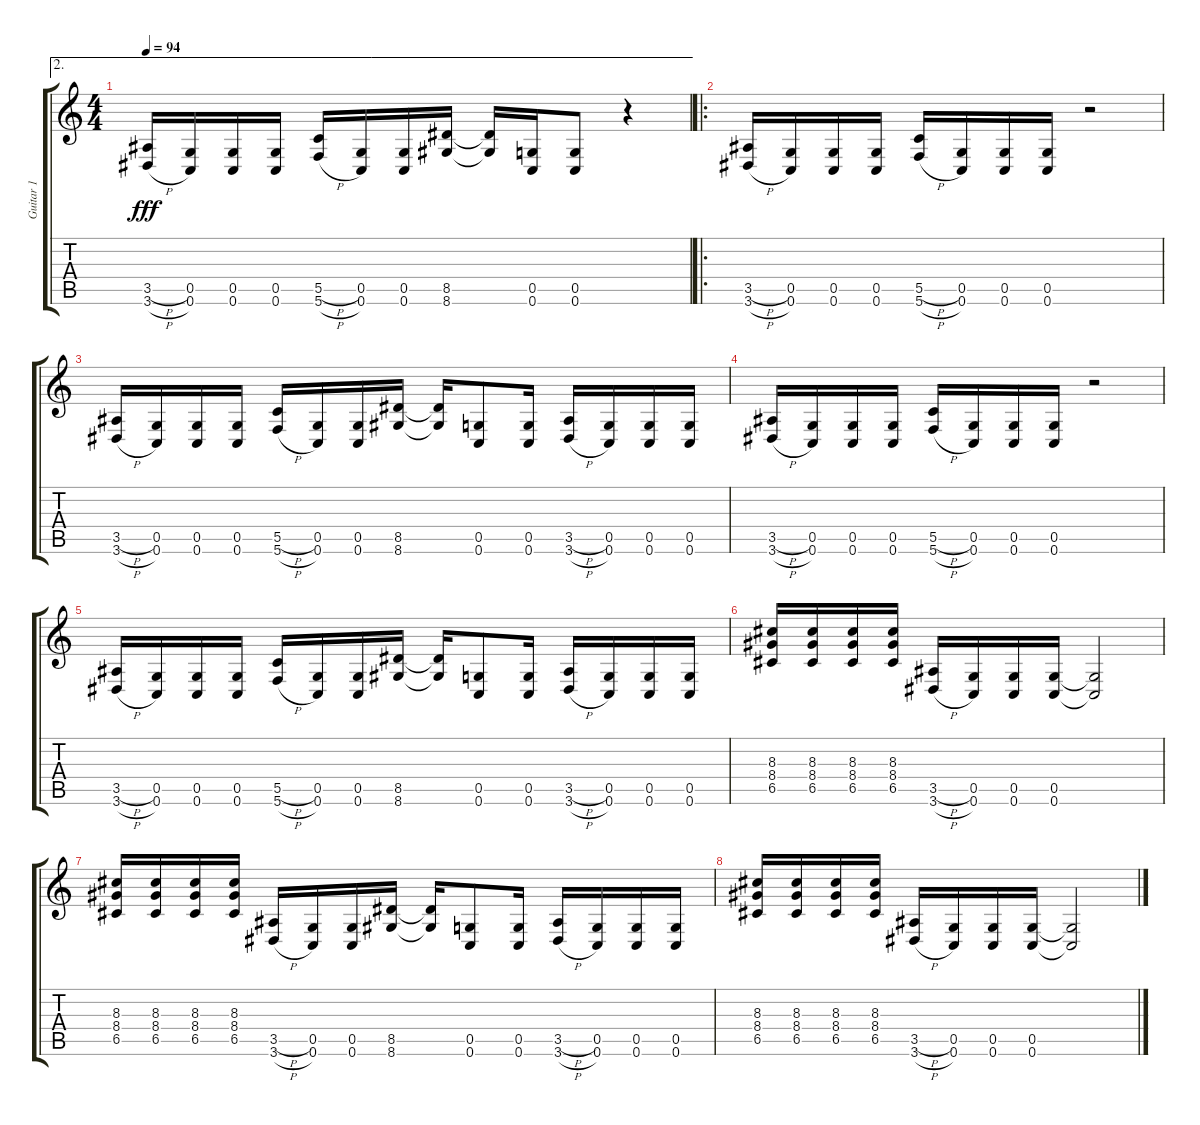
\track ("Guitar 1" "Guitar 1") {instrument distortionguitar}
\staff {score tabs}
\tuning (D4 A3 F3 C3 G2 C2) {hide}
\ae 2
\ts (4 4)
\tempo 94
\clef g2
\ks c
(3.5{h} 3.6{h}).16{dy fff} (0.5 0.6).16 (0.5 0.6).16 (0.5 0.6).16 (5.5{h} 5.6{h}).16 (0.5 0.6).16 (0.5 0.6).16 (8.5 8.6).16 (8.5{t} 8.6{t}).16 (0.5 0.6).16 (0.5 0.6).8 r.4 |
\ro
(3.5{h} 3.6{h}).16 (0.5 0.6).16 (0.5 0.6).16 (0.5 0.6).16 (5.5{h} 5.6{h}).16 (0.5 0.6).16 (0.5 0.6).16 (0.5 0.6).16 r.2 |
(3.5{h} 3.6{h}).16 (0.5 0.6).16 (0.5 0.6).16 (0.5 0.6).16 (5.5{h} 5.6{h}).16 (0.5 0.6).16 (0.5 0.6).16 (8.5 8.6).16 (8.5{t} 8.6{t}).16 (0.5 0.6).8 (0.5 0.6).16 (3.5{h} 3.6{h}).16 (0.5 0.6).16 (0.5 0.6).16 (0.5 0.6).16 |
(3.5{h} 3.6{h}).16 (0.5 0.6).16 (0.5 0.6).16 (0.5 0.6).16 (5.5{h} 5.6{h}).16 (0.5 0.6).16 (0.5 0.6).16 (0.5 0.6).16 r.2 |
(3.5{h} 3.6{h}).16 (0.5 0.6).16 (0.5 0.6).16 (0.5 0.6).16 (5.5{h} 5.6{h}).16 (0.5 0.6).16 (0.5 0.6).16 (8.5 8.6).16 (8.5{t} 8.6{t}).16 (0.5 0.6).8 (0.5 0.6).16 (3.5{h} 3.6{h}).16 (0.5 0.6).16 (0.5 0.6).16 (0.5 0.6).16 |
(8.3 8.4 6.5).16 (8.3 8.4 6.5).16 (8.3 8.4 6.5).16 (8.3 8.4 6.5).16 (3.5{h} 3.6{h}).16 (0.5 0.6).16 (0.5 0.6).16 (0.5 0.6).16 (0.5{t} 0.6{t}).2 |
(8.3 8.4 6.5).16 (8.3 8.4 6.5).16 (8.3 8.4 6.5).16 (8.3 8.4 6.5).16 (3.5{h} 3.6{h}).16 (0.5 0.6).16 (0.5 0.6).16 (8.5 8.6).16 (8.5{t} 8.6{t}).16 (0.5 0.6).8 (0.5 0.6).16 (3.5{h} 3.6{h}).16 (0.5 0.6).16 (0.5 0.6).16 (0.5 0.6).16 |
(8.3 8.4 6.5).16 (8.3 8.4 6.5).16 (8.3 8.4 6.5).16 (8.3 8.4 6.5).16 (3.5{h} 3.6{h}).16 (0.5 0.6).16 (0.5 0.6).16 (0.5 0.6).16 (0.5{t} 0.6{t}).2
